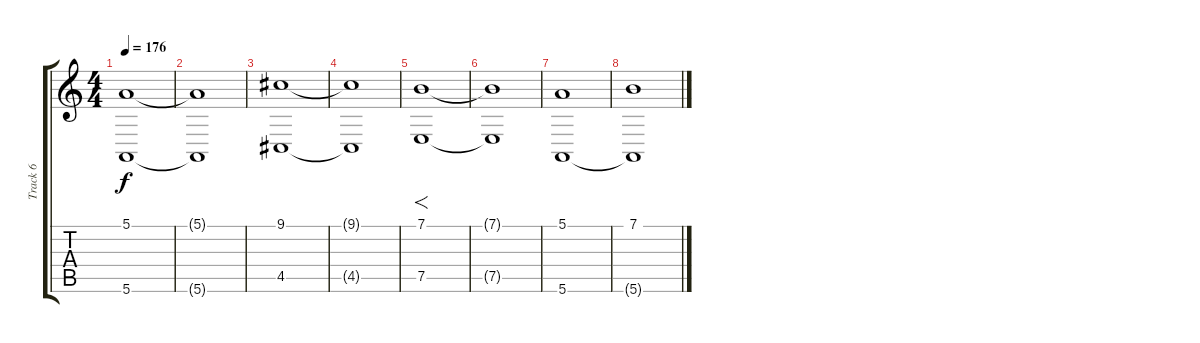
\track ("Track 6" "Track 6") {instrument stringensemble1}
\staff {score tabs}
\tuning (E4 B3 G3 D3 A2 E2) {hide}
\ts (4 4)
\tempo 176
\clef g2
\ks c
(5.1 5.6).1{dy f} |
(5.1{t} 5.6{t}).1 |
(9.1 4.5).1 |
(9.1{t} 4.5{t}).1 |
(7.1 7.5).1{f} |
(7.1{t} 7.5{t}).1 |
(5.1 5.6).1 |
(7.1 5.6{t}).1
